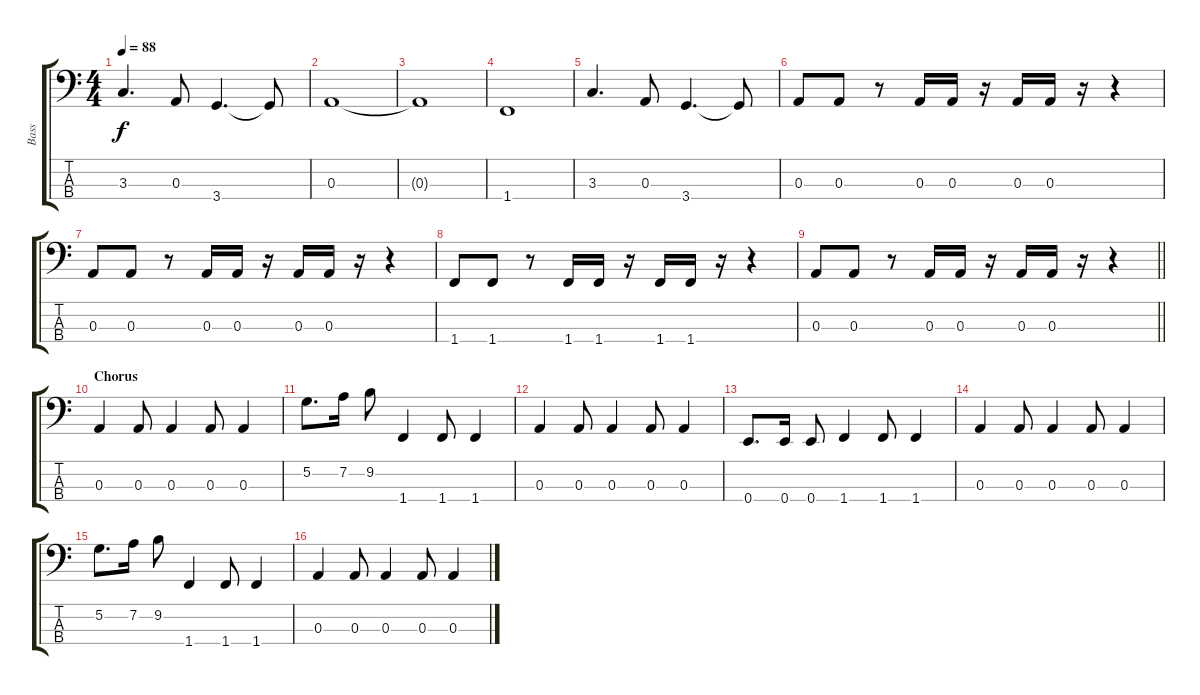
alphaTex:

\track ("Bass" "Bass") {instrument electricbassfinger}
\staff {score tabs}
\tuning (G2 D2 A1 E1) {hide}
\ts (4 4)
\tempo 88
\clef f4
\ks c
3.3.4{d dy f} 0.3.8 3.4.4{d} 3.4{t}.8 |
0.3.1 |
0.3{t}.1 |
1.4.1 |
3.3.4{d} 0.3.8 3.4.4{d} 3.4{t}.8 |
0.3.8{volume 16} 0.3.8 r.8 0.3.16 0.3.16 r.16 0.3.16 0.3.16 r.16 r.4 |
0.3.8 0.3.8 r.8 0.3.16 0.3.16 r.16 0.3.16 0.3.16 r.16 r.4 |
1.4.8 1.4.8 r.8 1.4.16 1.4.16 r.16 1.4.16 1.4.16 r.16 r.4 |
\barLineRight lightlight
0.3.8 0.3.8 r.8 0.3.16 0.3.16 r.16 0.3.16 0.3.16 r.16 r.4 |
\section ("" "Chorus")
0.3.4 0.3.8 0.3.4 0.3.8 0.3.4 |
5.2.8{d} 7.2.16 9.2.8 1.4.4 1.4.8 1.4.4 |
0.3.4 0.3.8 0.3.4 0.3.8 0.3.4 |
0.4.8{d} 0.4.16 0.4.8 1.4.4 1.4.8 1.4.4 |
0.3.4 0.3.8 0.3.4 0.3.8 0.3.4 |
5.2.8{d} 7.2.16 9.2.8 1.4.4 1.4.8 1.4.4 |
0.3.4 0.3.8 0.3.4 0.3.8 0.3.4
